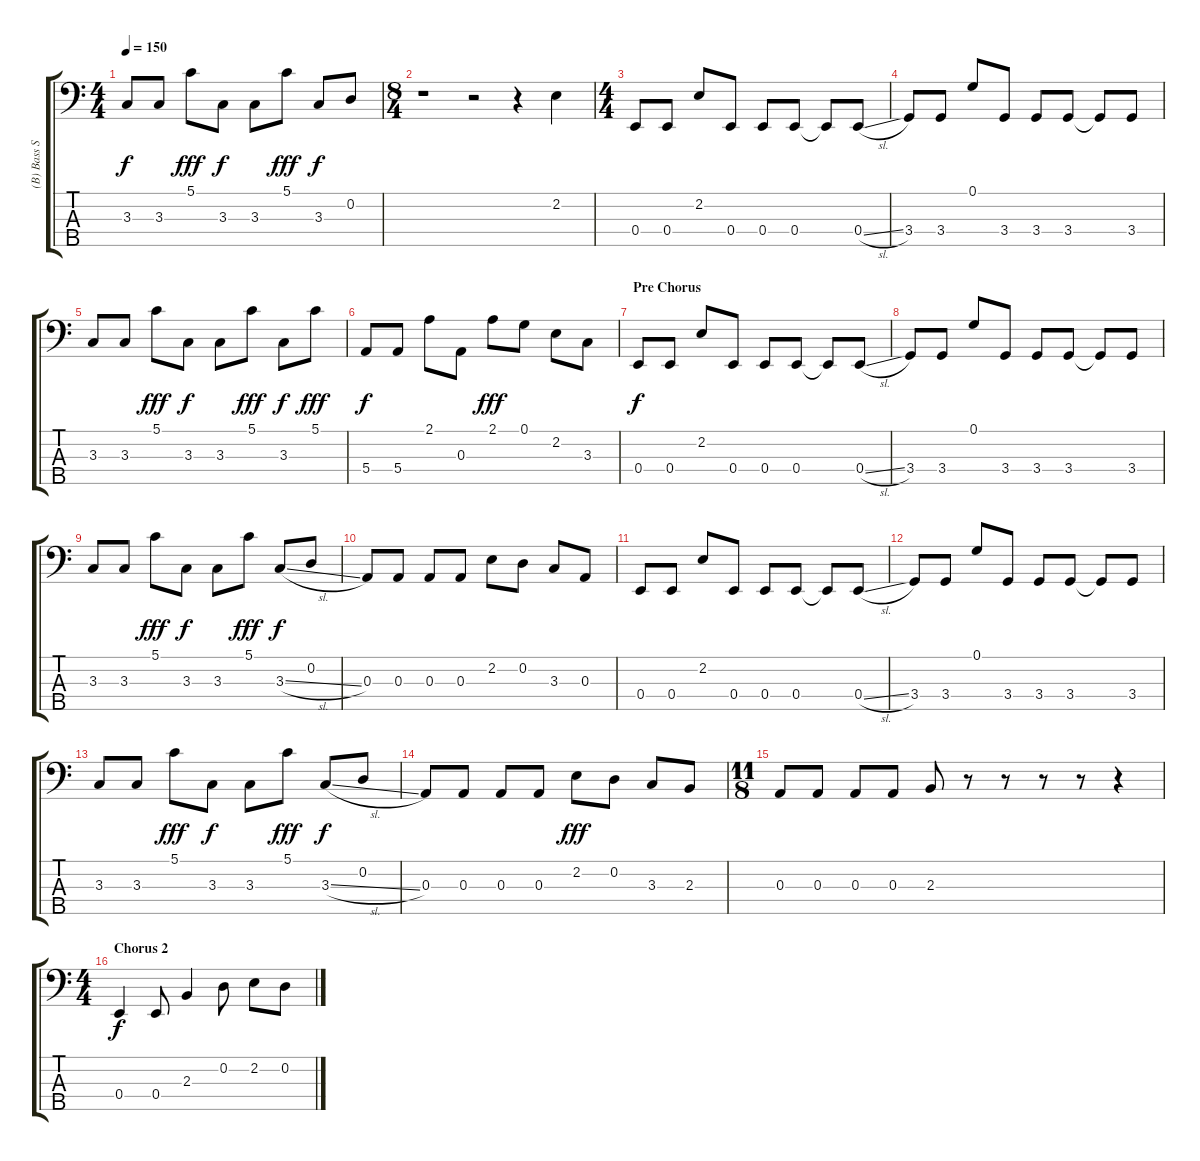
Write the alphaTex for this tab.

\track ("(B) Bass Shock !!!" "(B) Bass S") {instrument acousticbass}
\staff {score tabs}
\tuning (G2 D2 A1 E1 A0) {hide}
\ts (4 4)
\tempo 150
\clef f4
\ks c
3.3.8{dy f} 3.3.8 5.1.8{dy fff} 3.3.8{dy f} 3.3.8 5.1.8{dy fff} 3.3.8{dy f} 0.2.8 |
\ts (8 4)
r.1 r.2 r.4 2.2.4 |
\ts (4 4)
0.4.8 0.4.8 2.2.8 0.4.8 0.4.8 0.4.8 0.4{t}.8 0.4{sl}.8 |
3.4.8 3.4.8 0.1.8 3.4.8 3.4.8 3.4.8 3.4{t}.8 3.4.8 |
3.3.8 3.3.8 5.1.8{dy fff} 3.3.8{dy f} 3.3.8 5.1.8{dy fff} 3.3.8{dy f} 5.1.8{dy fff} |
5.4.8{dy f} 5.4.8 2.1.8 0.3.8 2.1.8{dy fff} 0.1.8 2.2.8 3.3.8 |
\section ("" "Pre Chorus")
0.4.8{dy f} 0.4.8 2.2.8 0.4.8 0.4.8 0.4.8 0.4{t}.8 0.4{sl}.8 |
3.4.8 3.4.8 0.1.8 3.4.8 3.4.8 3.4.8 3.4{t}.8 3.4.8 |
3.3.8 3.3.8 5.1.8{dy fff} 3.3.8{dy f} 3.3.8 5.1.8{dy fff} 3.3{sl}.8{dy f} 0.2.8 |
0.3.8 0.3.8 0.3.8 0.3.8 2.2.8 0.2.8 3.3.8 0.3.8 |
0.4.8 0.4.8 2.2.8 0.4.8 0.4.8 0.4.8 0.4{t}.8 0.4{sl}.8 |
3.4.8 3.4.8 0.1.8 3.4.8 3.4.8 3.4.8 3.4{t}.8 3.4.8 |
3.3.8 3.3.8 5.1.8{dy fff} 3.3.8{dy f} 3.3.8 5.1.8{dy fff} 3.3{sl}.8{dy f} 0.2.8 |
0.3.8 0.3.8 0.3.8 0.3.8 2.2.8{dy fff} 0.2.8 3.3.8 2.3.8 |
\ts (11 8)
0.3.8 0.3.8 0.3.8 0.3.8 2.3.8 r.8 r.8 r.8 r.8 r.4 |
\ts (4 4)
\section ("" "Chorus 2")
0.4.4{dy f} 0.4.8 2.3.4 0.2.8 2.2.8 0.2.8
